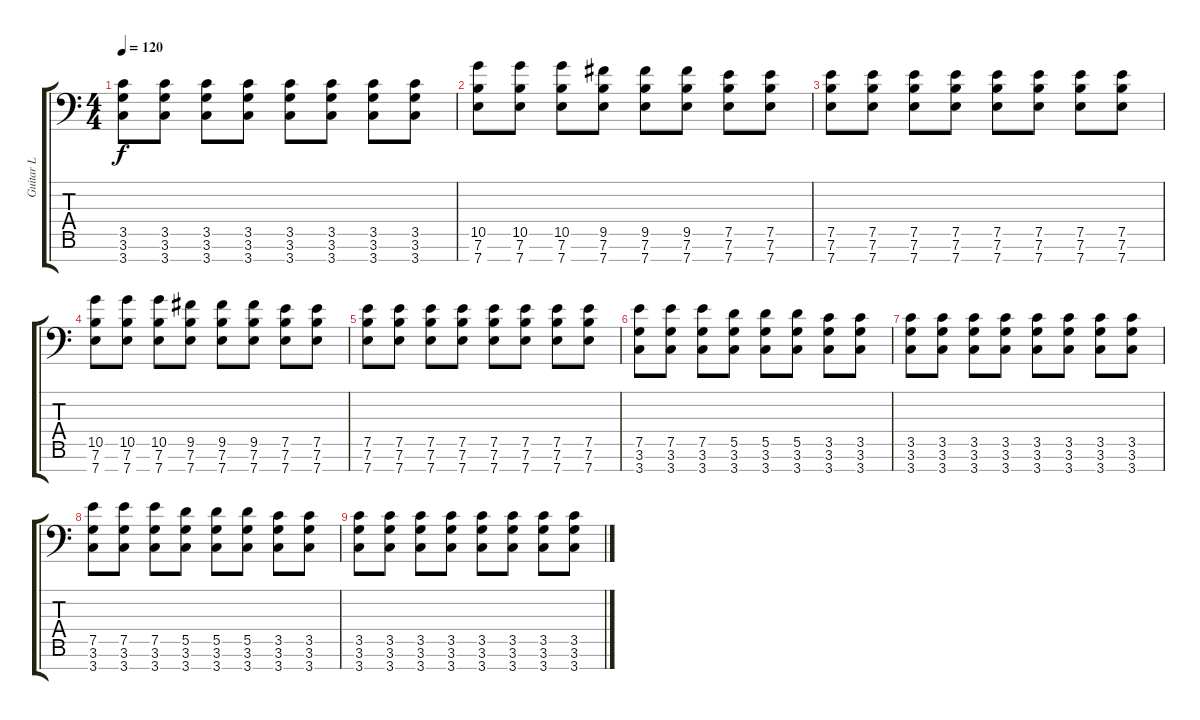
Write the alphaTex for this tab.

\track ("Guitar L" "Guitar L") {instrument distortionguitar}
\staff {score tabs}
\tuning (E4 B3 G3 D3 A2 E2 A1) {hide}
\ts (4 4)
\tempo 120
\clef f4
\ks c
(3.5 3.6 3.7).8{dy f} (3.5 3.6 3.7).8 (3.5 3.6 3.7).8 (3.5 3.6 3.7).8 (3.5 3.6 3.7).8 (3.5 3.6 3.7).8 (3.5 3.6 3.7).8 (3.5 3.6 3.7).8 |
(10.5 7.6 7.7).8 (10.5 7.6 7.7).8 (10.5 7.6 7.7).8 (9.5 7.6 7.7).8 (9.5 7.6 7.7).8 (9.5 7.6 7.7).8 (7.5 7.6 7.7).8 (7.5 7.6 7.7).8 |
(7.5 7.6 7.7).8 (7.5 7.6 7.7).8 (7.5 7.6 7.7).8 (7.5 7.6 7.7).8 (7.5 7.6 7.7).8 (7.5 7.6 7.7).8 (7.5 7.6 7.7).8 (7.5 7.6 7.7).8 |
(10.5 7.6 7.7).8 (10.5 7.6 7.7).8 (10.5 7.6 7.7).8 (9.5 7.6 7.7).8 (9.5 7.6 7.7).8 (9.5 7.6 7.7).8 (7.5 7.6 7.7).8 (7.5 7.6 7.7).8 |
(7.5 7.6 7.7).8 (7.5 7.6 7.7).8 (7.5 7.6 7.7).8 (7.5 7.6 7.7).8 (7.5 7.6 7.7).8 (7.5 7.6 7.7).8 (7.5 7.6 7.7).8 (7.5 7.6 7.7).8 |
(7.5 3.6 3.7).8 (7.5 3.6 3.7).8 (7.5 3.6 3.7).8 (5.5 3.6 3.7).8 (5.5 3.6 3.7).8 (5.5 3.6 3.7).8 (3.5 3.6 3.7).8 (3.5 3.6 3.7).8 |
(3.5 3.6 3.7).8 (3.5 3.6 3.7).8 (3.5 3.6 3.7).8 (3.5 3.6 3.7).8 (3.5 3.6 3.7).8 (3.5 3.6 3.7).8 (3.5 3.6 3.7).8 (3.5 3.6 3.7).8 |
(7.5 3.6 3.7).8 (7.5 3.6 3.7).8 (7.5 3.6 3.7).8 (5.5 3.6 3.7).8 (5.5 3.6 3.7).8 (5.5 3.6 3.7).8 (3.5 3.6 3.7).8 (3.5 3.6 3.7).8 |
(3.5 3.6 3.7).8 (3.5 3.6 3.7).8 (3.5 3.6 3.7).8 (3.5 3.6 3.7).8 (3.5 3.6 3.7).8 (3.5 3.6 3.7).8 (3.5 3.6 3.7).8 (3.5 3.6 3.7).8
